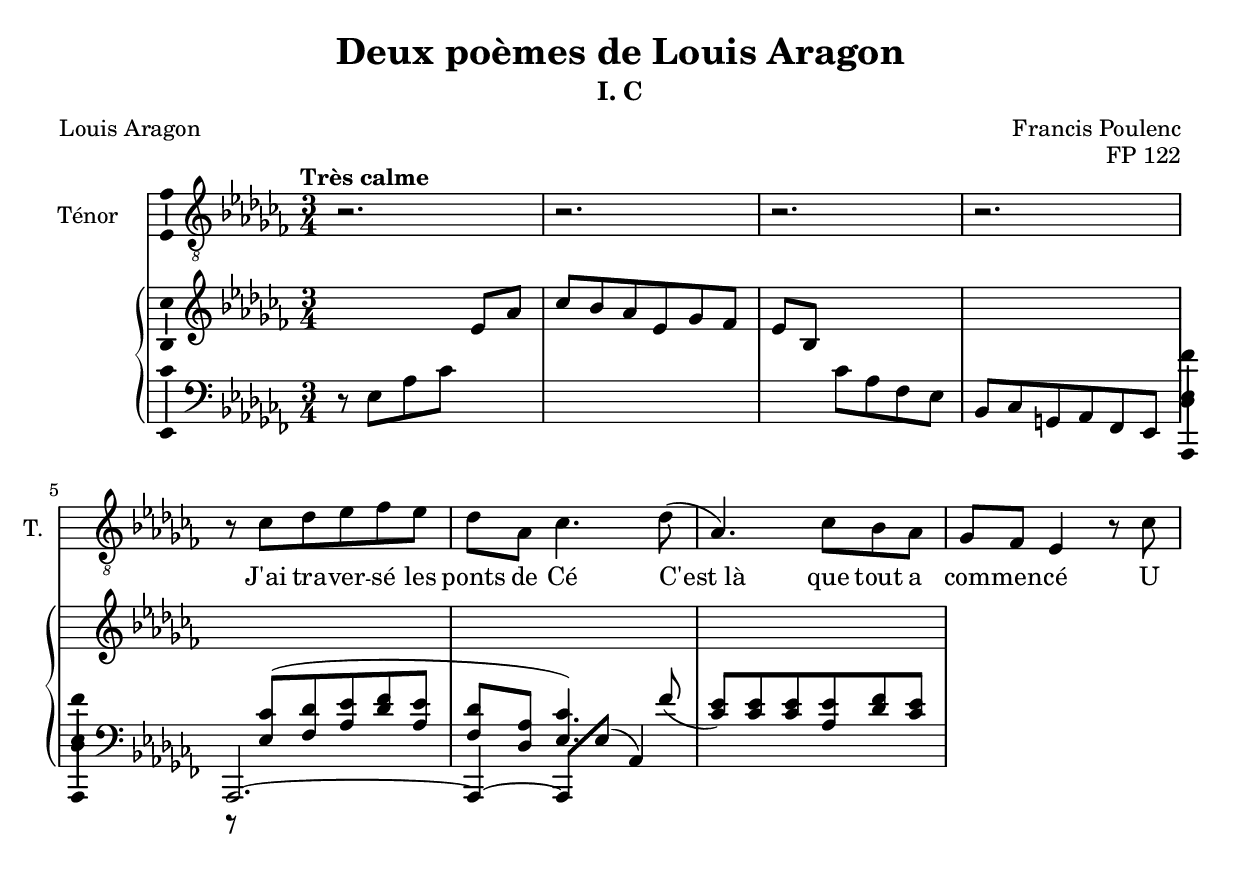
\version "2.16.2"
\language "italiano"

\paper {
  system-system-spacing #'padding = #5
}

\header {
  composer = "Francis Poulenc"
  poet = "Louis Aragon"
  title = "Deux poèmes de Louis Aragon"
  subtitle = "I. C"
  opus = "FP 122"
  piece = ""
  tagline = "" % no footer
}

global = {
  \key lab \minor
  \time 3/4
  \tempo "Très calme" 4 = 54
  \set Score.tempoHideNote = ##t % hide tempo marking
}

crescendo = ^\markup { \italic { cresc. } }
sottoVoce = ^\markup { \italic { sotto voce } }

melody = {
  r2. r2. r2. r2.

  r8 dob reb mib fab mib
  reb8 lab dob4. reb8 (
  lab4. ) dob8 sib lab
  solb8 fab mib4 r8 dob'
  
}

text = \lyricmode {
  J'ai tra -- ver -- sé les ponts de Cé
  C'est_là que tout a com -- men -- cé
  U -- ne chan -- son des temps pas -- sés
  Par -- le d'un che -- va --lier bles -- sé __
  
  D'u -- ne ro -- se sur la chau -- sée
  Et d'un cor -- sa -- ge dé -- la -- cé
}

upper = \relative do'' {
  s2 mib,8 lab
  dob8 sib lab mib solb fab
  mib8 sib s2
  s2.
  s2.
  s2.
  s2.
}

lower = \relative do {
  r8 mib lab dob s4
  s2.
  s4 dob8 lab fab mib
  sib8 dob sol lab fab mib
  
  <<
    {
      lab,2.~
      lab4~ lab8  mib'' ( lab,4 )
    } \\
    {
      \stemUp \slurUp
      r8 <mib' dob'> ( <fab reb'> <lab mib'> <reb fab> <lab mib'>
      <fab reb'>8 <reb lab'> <mib dob'>4. ) \slurDown fab'8 (
      <dob mib>8 ) <dob mib> <dob mib> <lab mib'> <reb fab> <dob mib>
      
    }
  >>
}

\score {
  <<
    \new Voice = "Chant" <<
      \global
      \set Staff.instrumentName = #"Ténor"
      \set Staff.shortInstrumentName = #"T."
      \relative do' {
        \clef "G_8"
        \melody
      }
      \addlyrics {
          \text
        }
    >>
    \new PianoStaff <<
      \new Staff = "upper" <<
        \global
        \upper
      >>
      \new Staff = "lower" <<
        \global
        \clef bass
        \lower
      >>
    >>
  >>

  \layout {
    \context {
      \Voice
      \consists Ambitus_engraver % display ambitus
    }
  }
  
  \midi { }
}

